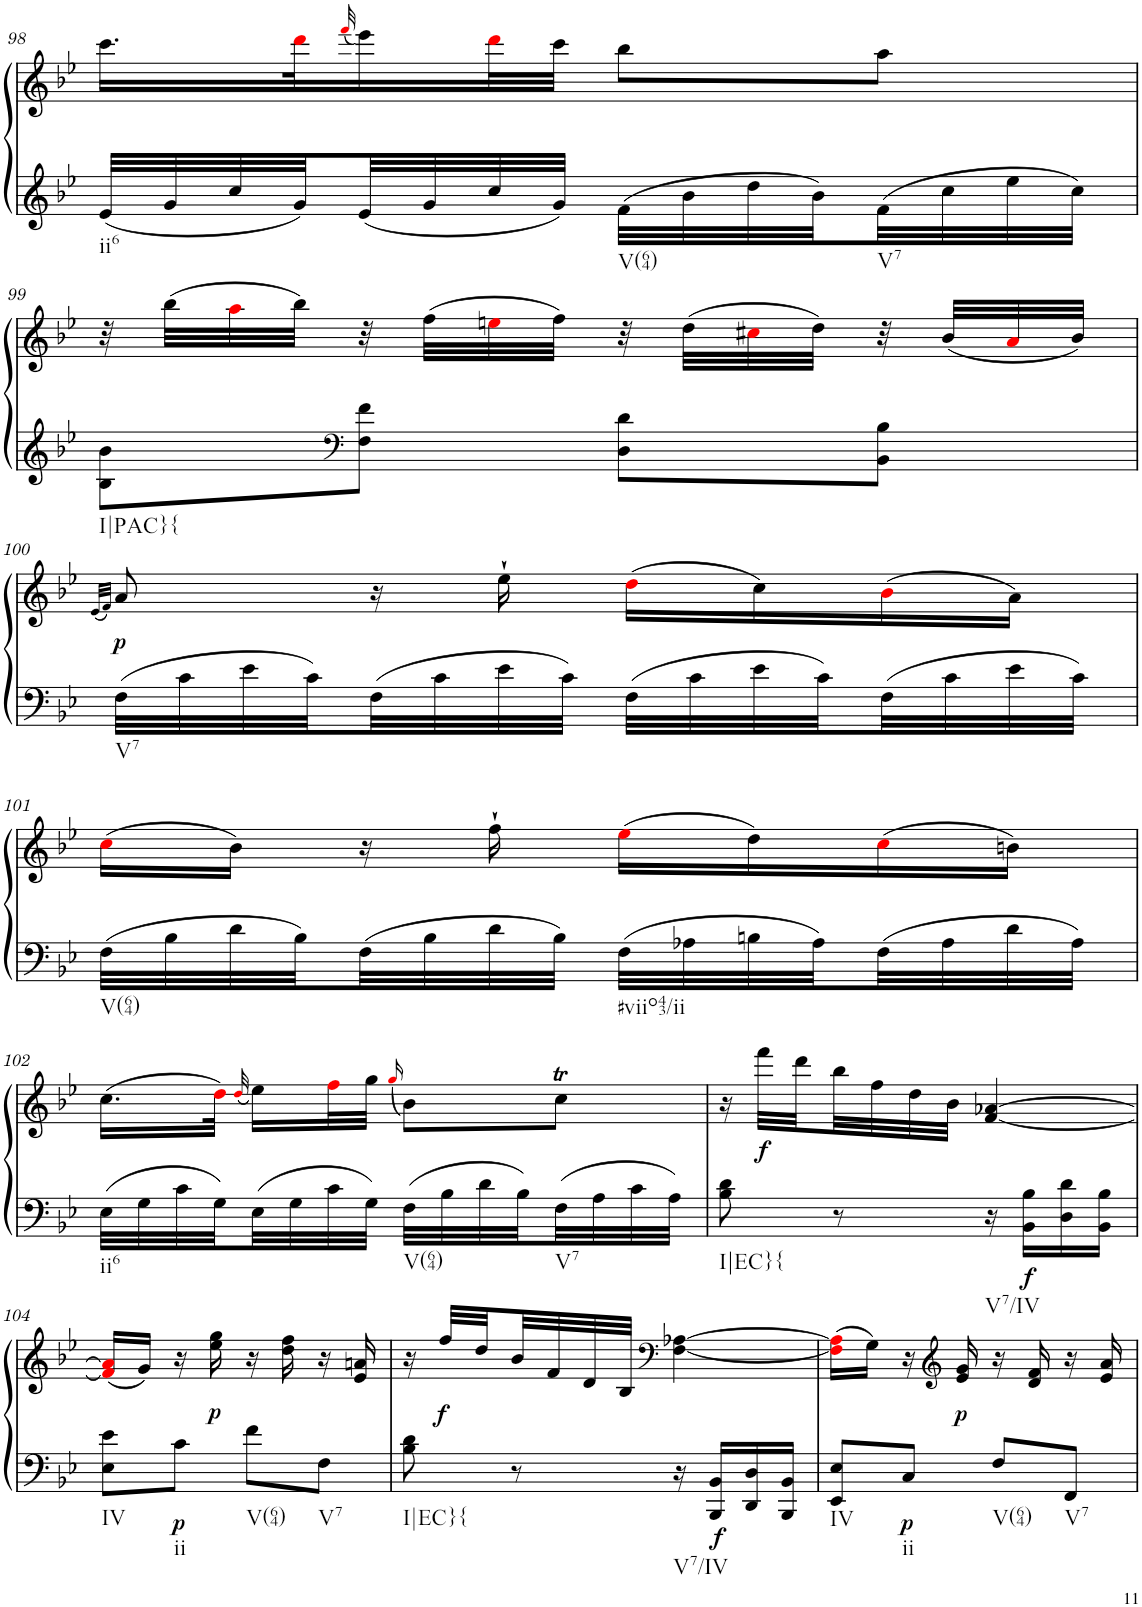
**kern	**kern	**dynam
*part1	*part1	*part1
*staff2	*staff1	*staff1/2
*I"Klavier linke Hand	*	*
!!LO:PB:g=z
*clefF4	*clefG2	*
*k[b-e-]	*k[b-e-]	*
*M2/4	*M2/4	*
=98	=98	=98
!LO:TX:b:t=ii6	!	!
32e-/LLL	16.ccc\LL	.
32g/	.	.
32cc/	.	.
32g/	32dddi\K	.
.	(32qfffi/	.
32e-/	16eee-\)	.
32g/	.	.
32cc/	32dddi\L	.
32g/JJJ	32ccc\JJJ	.
!LO:TX:b:t=V(64)	!	!
32f\LLL	8bb-\L	.
32b-\	.	.
32dd\	.	.
32b-\	.	.
!LO:TX:b:t=V7	!	!
32f\	8aa\J	.
32cc\	.	.
32ee-\	.	.
32cc\JJJ	.	.
!!LO:LB:g=z
=99	=99	=99
!LO:TX:b:t=I|PAC}{	!	!
8B-\ 8b-\L	32r	.
.	(32bb-\LLL	.
.	32aai\	.
.	32bb-\JJJ)	.
*clefF4	*	*
8F\ 8f\J	32r	.
.	(32ff\LLL	.
.	32eeni\	.
.	32ff\JJJ)	.
8D\ 8d\L	32r	.
.	(32dd\LLL	.
.	32cc#Xi\	.
.	32dd\JJJ)	.
8BB-\ 8B-\J	32r	.
.	(32b-/LLL	.
.	32ai/	.
.	32b-/JJJ)	.
!!LO:LB:g=z
=100	=100	=100
.	(32qe-/LLL	.
.	32qf/JJJ)	.
!LO:TX:b:t=V7	!	!
!	!	!LO:DY:b
32F\LLL	8a/	p
32c\	.	.
32e-\	.	.
32c\	.	.
32F\	16r	.
32c\	.	.
32e-\	16ee-`\	.
32c\JJJ	.	.
32F\LLL	(16ddi\LL	.
32c\	.	.
32e-\	16cc\)	.
32c\	.	.
32F\	(16b-i\	.
32c\	.	.
32e-\	16a\JJ)	.
32c\JJJ	.	.
!!LO:LB:g=z
=101	=101	=101
!LO:TX:b:t=V(64)	!	!
32F\LLL	(16cci\LL	.
32B-\	.	.
32d\	16b-\JJ)	.
32B-\	.	.
32F\	16r	.
32B-\	.	.
32d\	16ff`\	.
32B-\JJJ	.	.
!LO:TX:b:t=#viio43/ii	!	!
32F\LLL	(16ee-i\LL	.
32A-X\	.	.
32Bn\	16dd\)	.
32A-\	.	.
32F\	(16cci\	.
32A-\	.	.
32d\	16bn\JJ)	.
32A-\JJJ	.	.
!!LO:LB:g=z
=102	=102	=102
!LO:TX:b:t=ii6	!	!
32E-\LLL	(16.cc\LL	.
32G\	.	.
32c\	.	.
32G\	32ddi\JJk)	.
.	(32qddi/	.
32E-\	16ee-\LL)	.
32G\	.	.
32c\	32ffi\L	.
32G\JJJ	32gg\JJJ	.
.	(16qggi/	.
!LO:TX:b:t=V(64)	!	!
32F\LLL	8b-\L)	.
32B-\	.	.
32d\	.	.
32B-\	.	.
!LO:TX:b:t=V7	!	!
32F\	8ccT\J	.
32A\	.	.
32c\	.	.
32A\JJJ	.	.
=103	=103	=103
!LO:TX:b:t=I|EC}{	!	!
8B-\ 8d\	16r	.
!	!	!LO:DY:b
.	32fff\LLL	f
.	32ddd\	.
8r	32bb-\	.
.	32ff\	.
.	32dd\	.
.	32b-\JJJ	.
!LO:TX:b:t=V7/IV	!	!
16r	[4f/ [4a-X/	.
!	!	!LO:DY:b=2
16BB-\ 16B-\LL	.	f
16D\ 16d\	.	.
16BB-\ 16B-\JJ	.	.
!!LO:LB:g=z
=104	=104	=104
!LO:TX:b:t=IV	!	!
8E-\ 8e-\L	(16fi/] 16a-i/]LL	.
.	16g/JJ)	.
!LO:TX:b:t=ii	!	!
!	!	!LO:DY:b=2
8c\J	16r	p
!	!	!LO:DY:b
.	16ee-\ 16gg\	p
!LO:TX:b:t=V(64)	!	!
8f\L	16r	.
.	16dd\ 16ff\	.
!LO:TX:b:t=V7	!	!
8F\J	16r	.
.	16e-/ 16an/	.
=105	=105	=105
!LO:TX:b:t=I|EC}{	!	!
8B-\ 8d\	16r	.
!	!	!LO:DY:b
.	32ff/LLL	f
.	32dd/	.
8r	32b-/	.
.	32f/	.
.	32d/	.
.	32B-/JJJ	.
*	*clefF4	*
!LO:TX:b:t=V7/IV	!	!
16r	[4F\ [4A-X\	.
!	!	!LO:DY:b=2
16BBB-/ 16BB-/LL	.	f
16DD/ 16D/	.	.
16BBB-/ 16BB-/JJ	.	.
=106	=106	=106
!LO:TX:b:t=IV	!	!
8EE-/ 8E-/L	(16Fi\] 16A-i\]LL	.
.	16G\JJ)	.
!LO:TX:b:t=ii	!	!
!	!	!LO:DY:b=2
8C/J	16r	p
*	*clefG2	*
!	!	!LO:DY:b
.	16e-/ 16g/	p
!LO:TX:b:t=V(64)	!	!
8F/L	16r	.
.	16d/ 16f/	.
!LO:TX:b:t=V7	!	!
8FF/J	16r	.
.	16e-/ 16a/	.
=	=	=
*-	*-	*-
